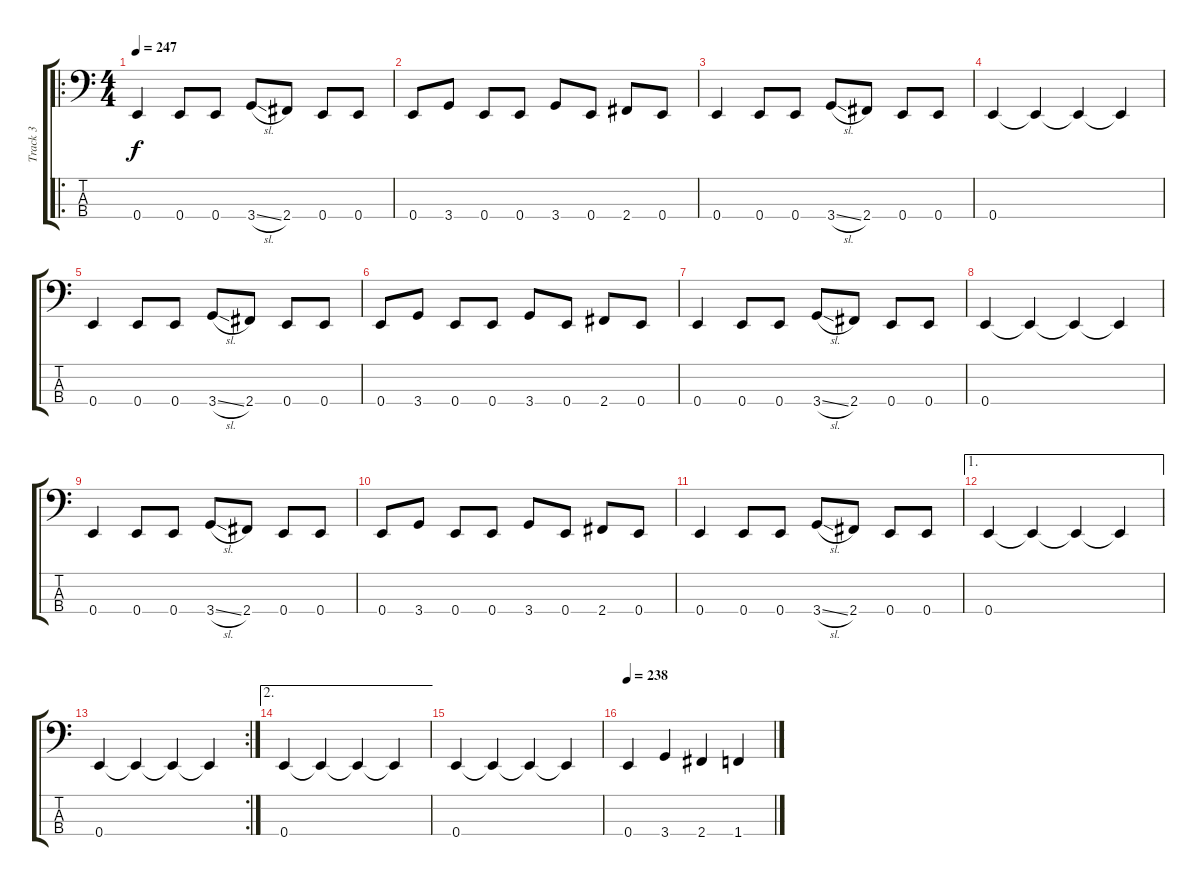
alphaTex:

\track ("Track 3" "Track 3") {instrument electricbasspick}
\staff {score tabs}
\tuning (G2 D2 A1 E1) {hide}
\ro
\ts (4 4)
\tempo 247
\clef f4
\ks c
0.4.4{dy f} 0.4.8 0.4.8 3.4{sl}.8 2.4.8 0.4.8 0.4.8 |
0.4.8 3.4.8 0.4.8 0.4.8 3.4.8 0.4.8 2.4.8 0.4.8 |
0.4.4 0.4.8 0.4.8 3.4{sl}.8 2.4.8 0.4.8 0.4.8 |
0.4.4 0.4{t}.4 0.4{t}.4 0.4{t}.4 |
0.4.4 0.4.8 0.4.8 3.4{sl}.8 2.4.8 0.4.8 0.4.8 |
0.4.8 3.4.8 0.4.8 0.4.8 3.4.8 0.4.8 2.4.8 0.4.8 |
0.4.4 0.4.8 0.4.8 3.4{sl}.8 2.4.8 0.4.8 0.4.8 |
0.4.4 0.4{t}.4 0.4{t}.4 0.4{t}.4 |
0.4.4 0.4.8 0.4.8 3.4{sl}.8 2.4.8 0.4.8 0.4.8 |
0.4.8 3.4.8 0.4.8 0.4.8 3.4.8 0.4.8 2.4.8 0.4.8 |
0.4.4 0.4.8 0.4.8 3.4{sl}.8 2.4.8 0.4.8 0.4.8 |
\ae 1
0.4.4 0.4{t}.4 0.4{t}.4 0.4{t}.4 |
\rc 2
0.4.4 0.4{t}.4 0.4{t}.4 0.4{t}.4 |
\ae 2
0.4.4 0.4{t}.4 0.4{t}.4 0.4{t}.4 |
0.4.4 0.4{t}.4 0.4{t}.4 0.4{t}.4 |
\tempo 238
0.4.4 3.4.4 2.4.4 1.4.4
